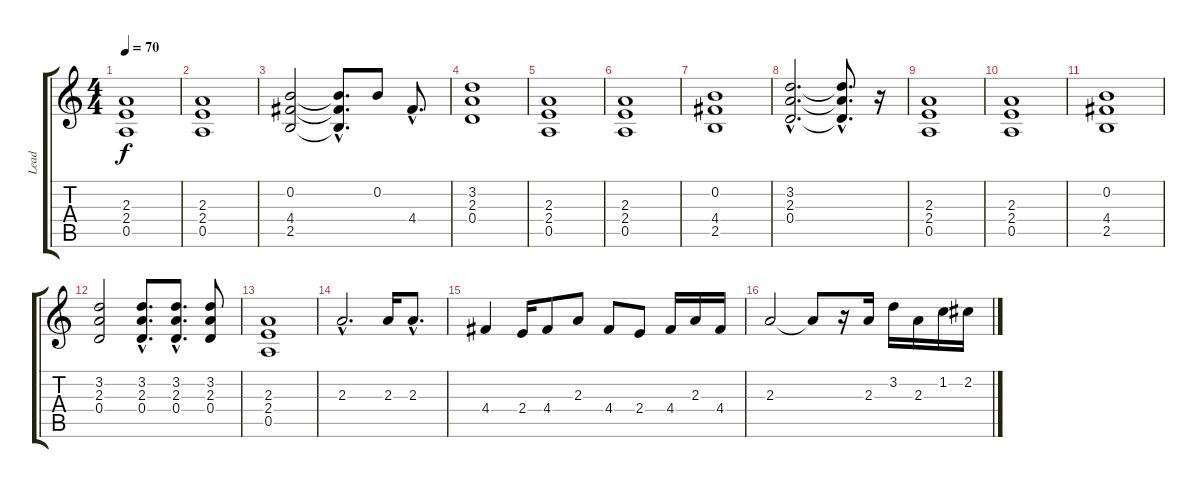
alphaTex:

\track ("Lead" "Lead") {instrument distortionguitar}
\staff {score tabs}
\tuning (E4 B3 G3 D3 A2 E2) {hide}
\ts (4 4)
\tempo 70
\clef g2
\ks c
(2.3 2.4 0.5).1{dy f} |
(2.3 2.4 0.5).1 |
(0.2 4.4 2.5).2 (0.2{hac t} 4.4{hac t} 2.5{hac t}).8{d} 0.2.8 4.4{hac}.8{d} |
(3.2 2.3 0.4).1 |
(2.3 2.4 0.5).1 |
(2.3 2.4 0.5).1 |
(0.2 4.4 2.5).1 |
(3.2{hac} 2.3{hac} 0.4{hac}).2{d} (3.2{hac t} 2.3{hac t} 0.4{hac t}).8{d} r.16 |
(2.3 2.4 0.5).1 |
(2.3 2.4 0.5).1 |
(0.2 4.4 2.5).1 |
(3.2 2.3 0.4).2 (3.2{hac} 2.3{hac} 0.4{hac}).8{d} (3.2{hac} 2.3{hac} 0.4{hac}).8{d} (3.2 2.3 0.4).8 |
(2.3 2.4 0.5).1 |
2.3{hac}.2{d} 2.3.16 2.3{hac}.8{d} |
4.4.4 2.4.16 4.4.8 2.3.8 4.4.8 2.4.8 4.4.16 2.3.16 4.4.16 |
2.3.2 2.3{t}.8 r.16 2.3.16 3.2.16 2.3.16 1.2.16 2.2.16
